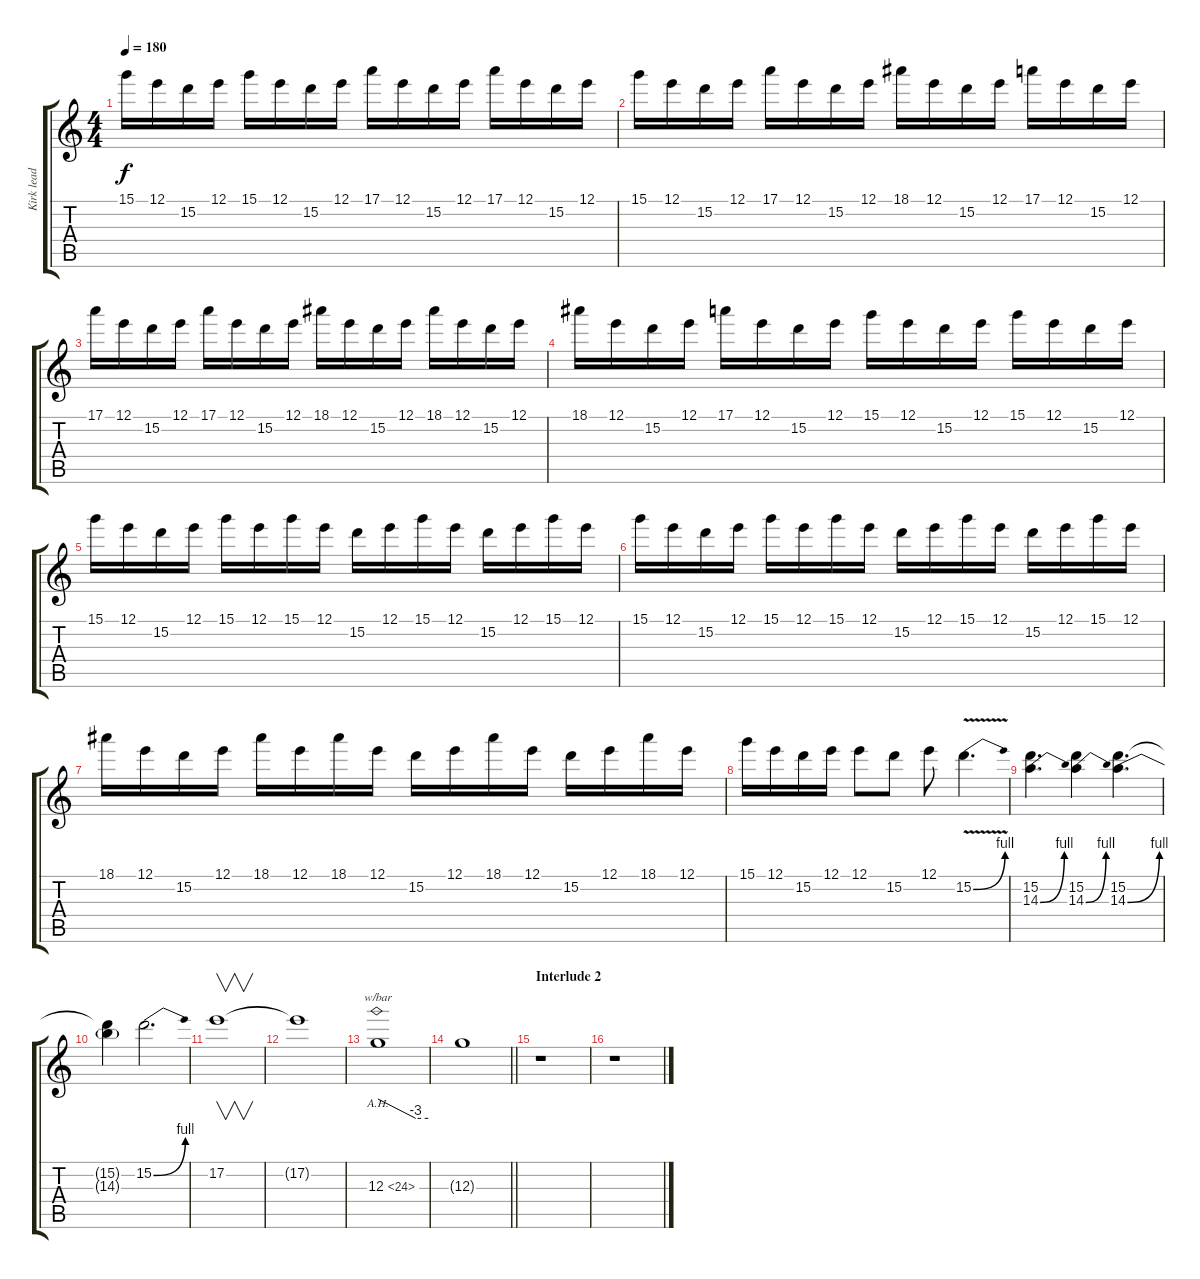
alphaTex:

\track ("Kirk lead" "Kirk lead") {instrument overdrivenguitar}
\staff {score tabs}
\tuning (E4 B3 G3 D3 A2 E2) {hide}
\ts (4 4)
\tempo 180
\clef g2
\ks c
15.1.16{dy f} 12.1.16 15.2.16 12.1.16 15.1.16 12.1.16 15.2.16 12.1.16 17.1.16 12.1.16 15.2.16 12.1.16 17.1.16 12.1.16 15.2.16 12.1.16 |
15.1.16 12.1.16 15.2.16 12.1.16 17.1.16 12.1.16 15.2.16 12.1.16 18.1.16 12.1.16 15.2.16 12.1.16 17.1.16 12.1.16 15.2.16 12.1.16 |
17.1.16 12.1.16 15.2.16 12.1.16 17.1.16 12.1.16 15.2.16 12.1.16 18.1.16 12.1.16 15.2.16 12.1.16 18.1.16 12.1.16 15.2.16 12.1.16 |
18.1.16 12.1.16 15.2.16 12.1.16 17.1.16 12.1.16 15.2.16 12.1.16 15.1.16 12.1.16 15.2.16 12.1.16 15.1.16 12.1.16 15.2.16 12.1.16 |
15.1.16 12.1.16 15.2.16 12.1.16 15.1.16 12.1.16 15.1.16 12.1.16 15.2.16 12.1.16 15.1.16 12.1.16 15.2.16 12.1.16 15.1.16 12.1.16 |
15.1.16 12.1.16 15.2.16 12.1.16 15.1.16 12.1.16 15.1.16 12.1.16 15.2.16 12.1.16 15.1.16 12.1.16 15.2.16 12.1.16 15.1.16 12.1.16 |
18.1.16 12.1.16 15.2.16 12.1.16 18.1.16 12.1.16 18.1.16 12.1.16 15.2.16 12.1.16 18.1.16 12.1.16 15.2.16 12.1.16 18.1.16 12.1.16 |
15.1.16 12.1.16 15.2.16 12.1.16 12.1.8 15.2.8 12.1.8 15.2{be (bend 0 0 60 4) v}.4{d} |
(15.2 14.3{be (bend 0 0 60 4)}).4{d} (15.2 14.3{be (bend 0 0 60 4)}).4 (15.2 14.3{be (bend 0 0 60 4)}).4{d} |
(15.2{t} 14.3{t}).4 15.2{be (bend 0 0 60 4)}.2{d} |
17.2.1{v} |
17.2{t}.1 |
12.3{ah 12}.1{tbe (custom default 0 0 45 -12 60 -12)} |
\barLineRight lightlight
12.3{t}.1 |
\section ("" "Interlude 2")
r.1 |
r.1
